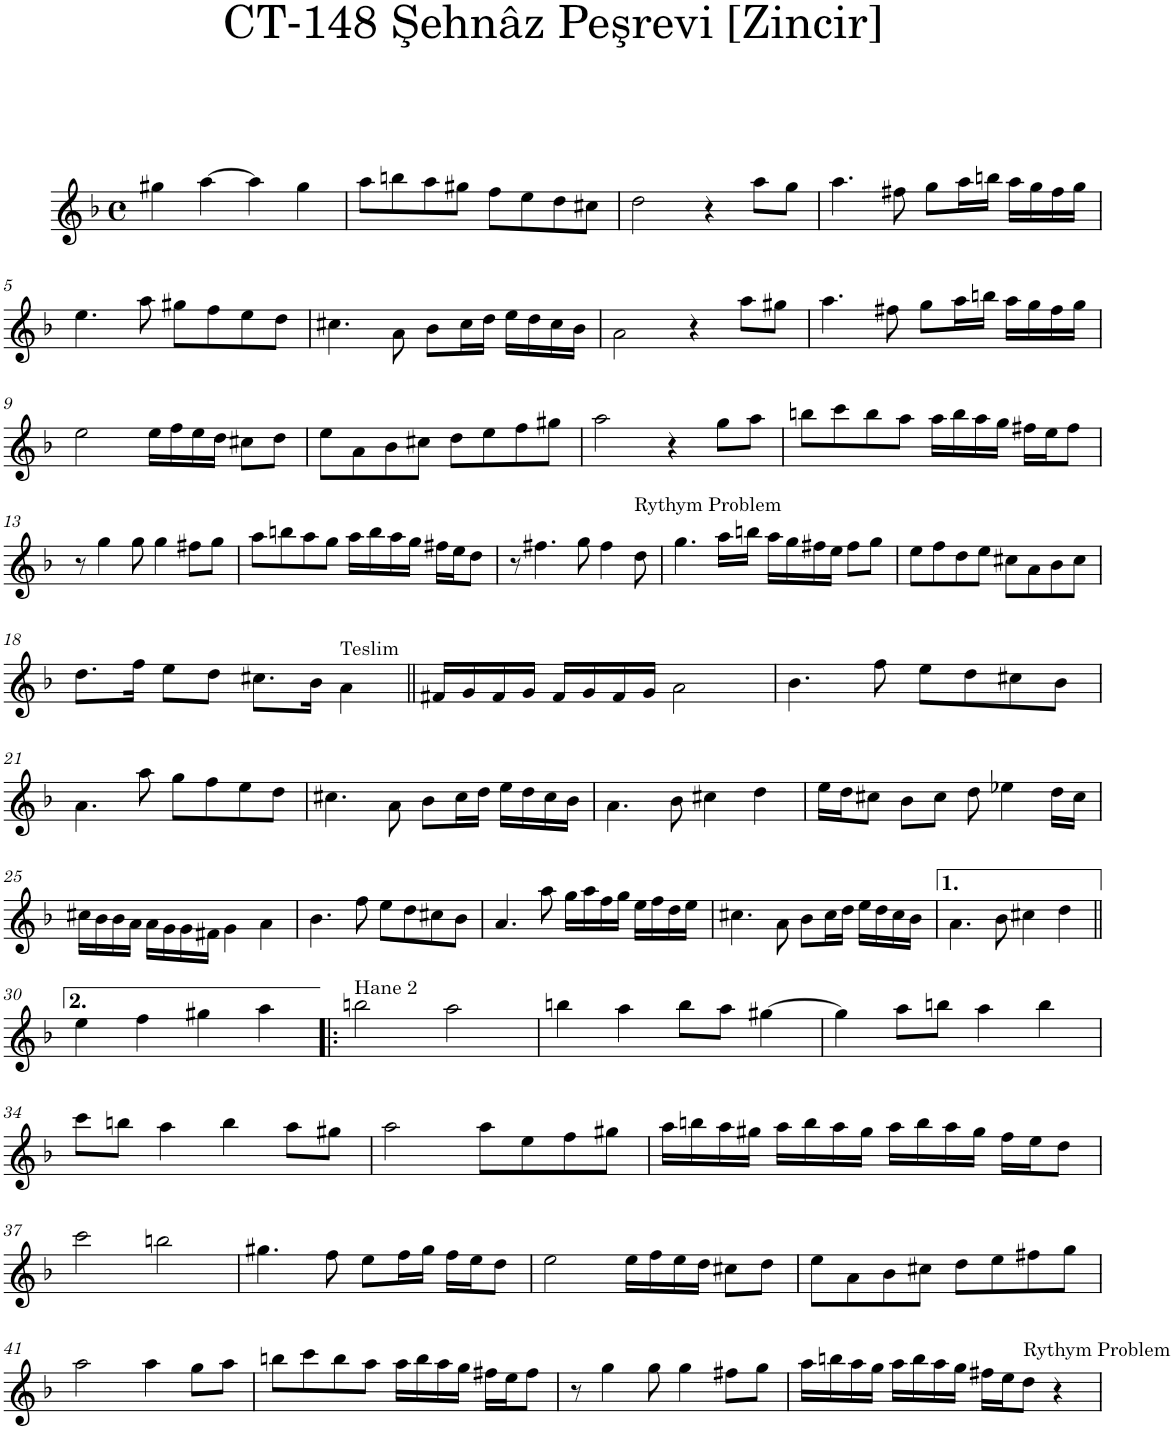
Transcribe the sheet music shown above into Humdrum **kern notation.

**kern
*part1
*staff1
*I"Voice
*I'Vo.
*clefG2
*k[b-]
*M4/4
*met(c)
=1
4gg#X\
[4aa\
4aa\]
4gg#\
=2
8aa\L
8bbn\
8aa\
8gg#X\J
8ff\L
8ee\
8dd\
8cc#X\J
=3
2dd\
4r
8aa\L
8gg\J
=4
4.aa\
8ff#X\
8gg\L
16aa\L
16bbn\JJ
16aa\LL
16gg\
16ff#\
16gg\JJ
!!LO:LB:g=z
=5
4.ee\
8aa\
8gg#X\L
8ff\
8ee\
8dd\J
=6
4.cc#X\
8a\
8b-\L
16cc#\L
16dd\JJ
16ee\LL
16dd\
16cc#\
16b-\JJ
=7
2a\
4r
8aa\L
8gg#X\J
=8
4.aa\
8ff#X\
8gg\L
16aa\L
16bbn\JJ
16aa\LL
16gg\
16ff#\
16gg\JJ
!!LO:LB:g=z
=9
2ee\
16ee\LL
16ff\
16ee\
16dd\JJ
8cc#X\L
8dd\J
=10
8ee\L
8a\
8b-\
8cc#X\J
8dd\L
8ee\
8ff\
8gg#X\J
=11
2aa\
4r
8gg\L
8aa\J
=12
8bbn\L
8ccc\
8bb\
8aa\J
16aa\LL
16bb\
16aa\
16gg\JJ
16ff#X\LL
16ee\J
8ff#\J
!!LO:LB:g=z
=13
8r
4gg\
8gg\
4gg\
8ff#X\L
8gg\J
=14
8aa\L
8bbn\
8aa\
8gg\J
16aa\LL
16bb\
16aa\
16gg\JJ
16ff#X\LL
16ee\J
8dd\J
=15
8r
4.ff#X\
8gg\
4ff#\
!LO:TX:a:t=Rythym Problem
8dd\
=16
4.gg\
16aa\LL
16bbn\JJ
16aa\LL
16gg\
16ff#X\
16ee\JJ
8ff#\L
8gg\J
=17
8ee\L
8ff\
8dd\
8ee\J
8cc#X\L
8a\
8b-\
8cc#\J
!!LO:LB:g=z
=18
8.dd\L
16ff\Jk
8ee\L
8dd\J
8.cc#X\L
16b-\Jk
!LO:TX:a:t=Teslim
4a\
=19||
16f#X/LL
16g/
16f#/
16g/JJ
16f#/LL
16g/
16f#/
16g/JJ
2a\
=20
4.b-\
8ff\
8ee\L
8dd\
8cc#X\
8b-\J
!!LO:LB:g=z
=21
4.a\
8aa\
8gg\L
8ff\
8ee\
8dd\J
=22
4.cc#X\
8a\
8b-\L
16cc#\L
16dd\JJ
16ee\LL
16dd\
16cc#\
16b-\JJ
=23
4.a\
8b-\
4cc#X\
4dd\
=24
16ee\LL
16dd\J
8cc#X\J
8b-\L
8cc#\J
8dd\
4ee-X\
16dd\LL
16cc#\JJ
!!LO:LB:g=z
=25
16cc#X\LL
16b-\
16b-\
16a\JJ
16a\LL
16g\
16g\
16f#X\JJ
4g\
4a\
=26
4.b-\
8ff\
8ee\L
8dd\
8cc#X\
8b-\J
=27
4.a/
8aa\
16gg\LL
16aa\
16ff\
16gg\JJ
16ee\LL
16ff\
16dd\
16ee\JJ
=28
4.cc#X\
8a\
8b-\L
16cc#\L
16dd\JJ
16ee\LL
16dd\
16cc#\
16b-\JJ
=29
4.a\
8b-\
4cc#X\
4dd\
!!LO:LB:g=z
=30||
4ee\
4ff\
4gg#X\
4aa\
=31!|:
!LO:TX:a:t=Hane 2
2bbn\
2aa\
=32
4bbn\
4aa\
8bb\L
8aa\J
[4gg#X\
=33
4gg#\]
8aa\L
8bbn\J
4aa\
4bb\
!!LO:LB:g=z
=34
8ccc\L
8bbn\J
4aa\
4bb\
8aa\L
8gg#X\J
=35
2aa\
8aa\L
8ee\
8ff\
8gg#X\J
=36
16aa\LL
16bbn\
16aa\
16gg#X\JJ
16aa\LL
16bb\
16aa\
16gg#\JJ
16aa\LL
16bb\
16aa\
16gg#\JJ
16ff\LL
16ee\J
8dd\J
!!LO:LB:g=z
=37
2ccc\
2bbn\
=38
4.gg#X\
8ff\
8ee\L
16ff\L
16gg#\JJ
16ff\LL
16ee\J
8dd\J
=39
2ee\
16ee\LL
16ff\
16ee\
16dd\JJ
8cc#X\L
8dd\J
=40
8ee\L
8a\
8b-\
8cc#X\J
8dd\L
8ee\
8ff#X\
8gg\J
!!LO:LB:g=z
=41
2aa\
4aa\
8gg\L
8aa\J
=42
8bbn\L
8ccc\
8bb\
8aa\J
16aa\LL
16bb\
16aa\
16gg\JJ
16ff#X\LL
16ee\J
8ff#\J
=43
8r
4gg\
8gg\
4gg\
8ff#X\L
8gg\J
=44
16aa\LL
16bbn\
16aa\
16gg\JJ
16aa\LL
16bb\
16aa\
16gg\JJ
16ff#X\LL
16ee\J
8dd\J
!LO:TX:a:t=Rythym Problem
4r
=
*-
